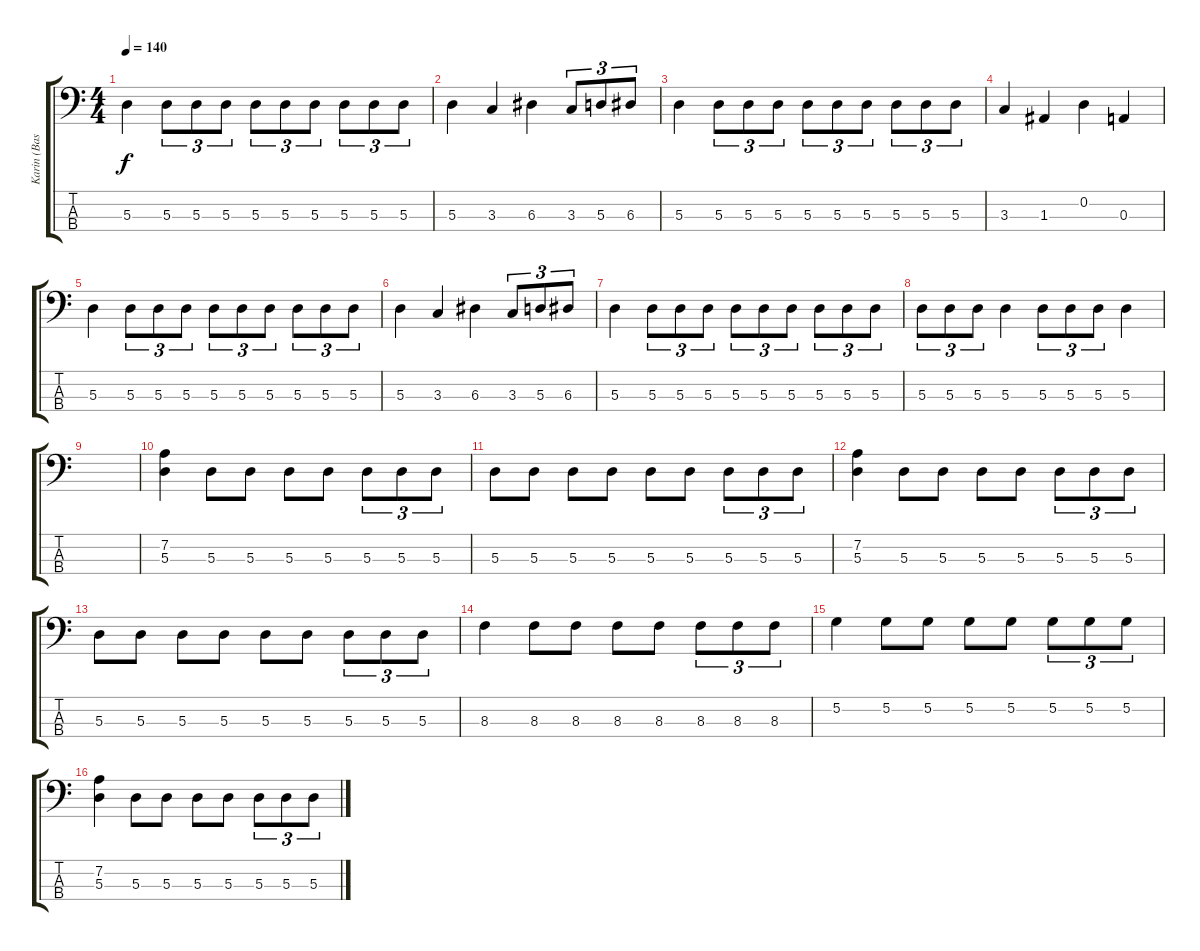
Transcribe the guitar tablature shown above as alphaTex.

\track ("Karin (Bass)" "Karin (Bas") {instrument electricbassfinger}
\staff {score tabs}
\tuning (G2 D2 A1 E1) {hide}
\ts (4 4)
\tempo 140
\clef f4
\ks c
5.3.4{dy f} 5.3.8{tu (3 2)} 5.3.8{tu (3 2)} 5.3.8{tu (3 2)} 5.3.8{tu (3 2)} 5.3.8{tu (3 2)} 5.3.8{tu (3 2)} 5.3.8{tu (3 2)} 5.3.8{tu (3 2)} 5.3.8{tu (3 2)} |
5.3.4 3.3.4 6.3.4 3.3.8{tu (3 2)} 5.3.8{tu (3 2)} 6.3.8{tu (3 2)} |
5.3.4 5.3.8{tu (3 2)} 5.3.8{tu (3 2)} 5.3.8{tu (3 2)} 5.3.8{tu (3 2)} 5.3.8{tu (3 2)} 5.3.8{tu (3 2)} 5.3.8{tu (3 2)} 5.3.8{tu (3 2)} 5.3.8{tu (3 2)} |
3.3.4 1.3.4 0.2.4 0.3.4 |
5.3.4 5.3.8{tu (3 2)} 5.3.8{tu (3 2)} 5.3.8{tu (3 2)} 5.3.8{tu (3 2)} 5.3.8{tu (3 2)} 5.3.8{tu (3 2)} 5.3.8{tu (3 2)} 5.3.8{tu (3 2)} 5.3.8{tu (3 2)} |
5.3.4 3.3.4 6.3.4 3.3.8{tu (3 2)} 5.3.8{tu (3 2)} 6.3.8{tu (3 2)} |
5.3.4 5.3.8{tu (3 2)} 5.3.8{tu (3 2)} 5.3.8{tu (3 2)} 5.3.8{tu (3 2)} 5.3.8{tu (3 2)} 5.3.8{tu (3 2)} 5.3.8{tu (3 2)} 5.3.8{tu (3 2)} 5.3.8{tu (3 2)} |
5.3.8{tu (3 2)} 5.3.8{tu (3 2)} 5.3.8{tu (3 2)} 5.3.4 5.3.8{tu (3 2)} 5.3.8{tu (3 2)} 5.3.8{tu (3 2)} 5.3.4 |
|
(7.2 5.3).4 5.3.8 5.3.8 5.3.8 5.3.8 5.3.8{tu (3 2)} 5.3.8{tu (3 2)} 5.3.8{tu (3 2)} |
5.3.8 5.3.8 5.3.8 5.3.8 5.3.8 5.3.8 5.3.8{tu (3 2)} 5.3.8{tu (3 2)} 5.3.8{tu (3 2)} |
(7.2 5.3).4 5.3.8 5.3.8 5.3.8 5.3.8 5.3.8{tu (3 2)} 5.3.8{tu (3 2)} 5.3.8{tu (3 2)} |
5.3.8 5.3.8 5.3.8 5.3.8 5.3.8 5.3.8 5.3.8{tu (3 2)} 5.3.8{tu (3 2)} 5.3.8{tu (3 2)} |
8.3.4 8.3.8 8.3.8 8.3.8 8.3.8 8.3.8{tu (3 2)} 8.3.8{tu (3 2)} 8.3.8{tu (3 2)} |
5.2.4 5.2.8 5.2.8 5.2.8 5.2.8 5.2.8{tu (3 2)} 5.2.8{tu (3 2)} 5.2.8{tu (3 2)} |
(7.2 5.3).4 5.3.8 5.3.8 5.3.8 5.3.8 5.3.8{tu (3 2)} 5.3.8{tu (3 2)} 5.3.8{tu (3 2)}
